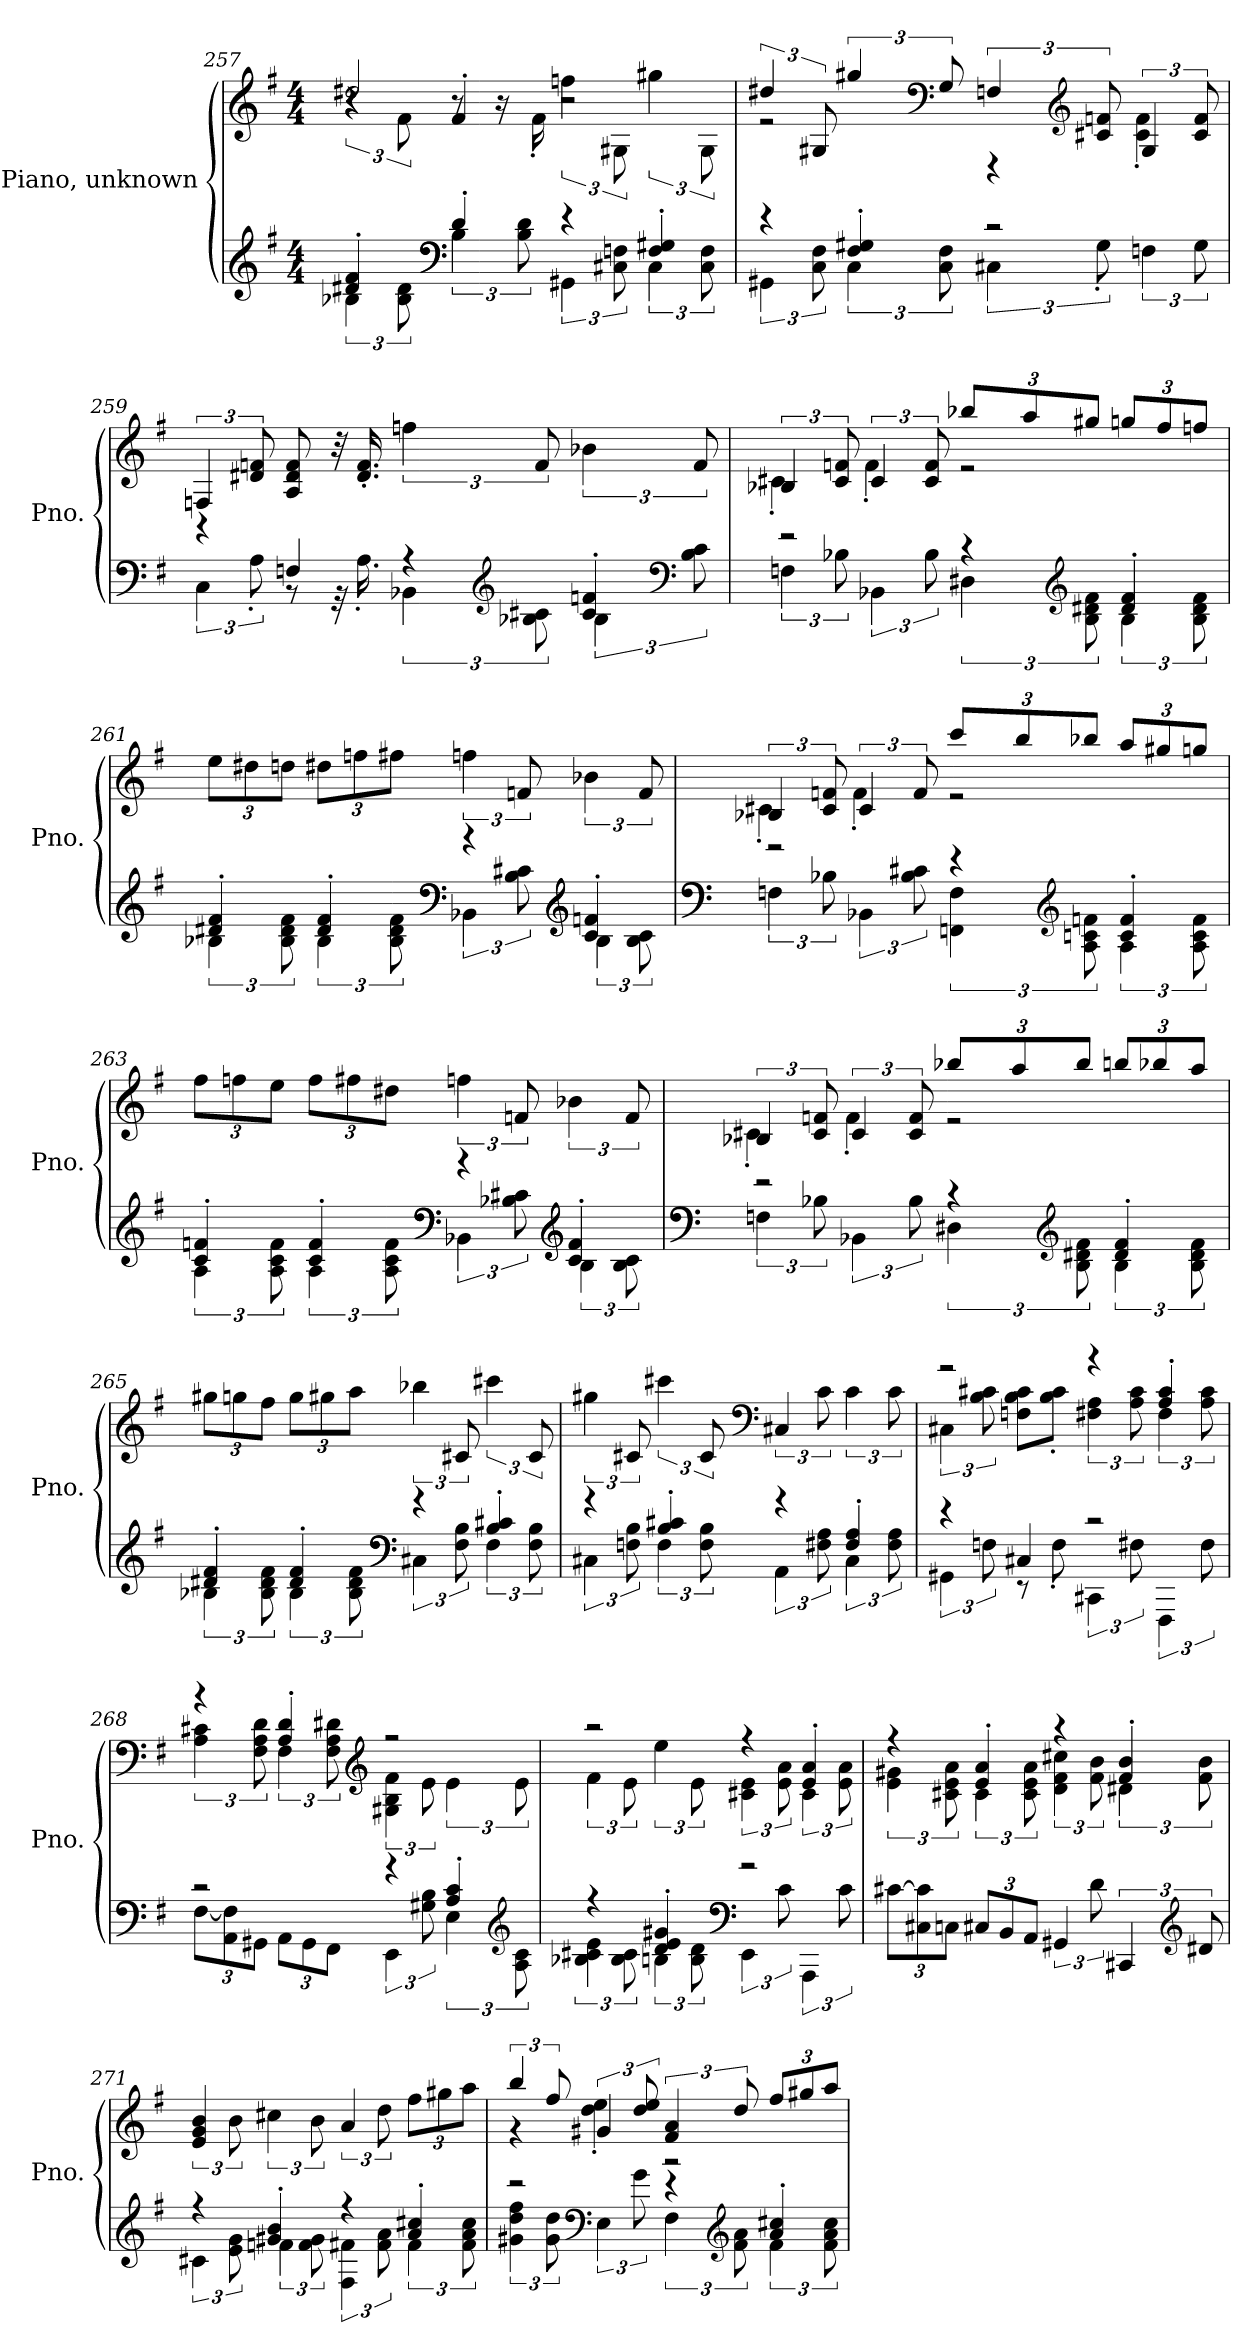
**kern	**kern
*part1	*part1
*staff2	*staff1
*I"Piano, unknown	*
*I'Pno.	*
!!LO:PB:g=z
*clefG2	*clefG2
*k[f#]	*k[f#]
*M4/4	*M4/4
=257	=257
*^	*^
*	*	*	*^
4d#X/' 4f#/'	6B-X\	2dd#X/	6r	4r
.	12B-\ 12d#\	.	12f#\	.
*clefF4	*	*	*	*
4d#'/	6B-\	.	8r	4f#'/
.	.	.	16r	.
.	12B-\ 12d#\	.	.	.
.	.	.	16f#'\	.
4r	6GG#X\	2r	6ffn\	2r
.	12C#X\ 12Fn\	.	12G#X\	.
4F/' 4G#X/'	6C#\	.	6gg#X\	.
.	12C#\ 12F\	.	12G#\	.
*	*	*	*v	*v
=258	=258	=258	=258
4r	6GG#X\	6dd#X/	2r
.	12C\ 12F#\	12G#X/	.
4F#/' 4G#X/'	6C\	6gg#X/	.
*	*	*clefF4	*
.	12C\ 12F#\	12G#/	.
2r	6C#X\	6Fn/	4r
*	*	*clefG2	*
.	12G#'\	12c#X/ 12fn/	.
.	6Fn\	6G#/	4c#\' 4f\'
.	12G#\	12c#/ 12f/	.
*	*	*v	*v
!!LO:LB:g=z
=259	=259	=259
4r	6C\	6Fn/
.	12A'\	12d#X/ 12fn/
4Fn/	8r	8A/ 8d#/ 8f/
.	32r	32r
.	16.A'\	16.d#/' 16.f/'
4r	6BB-X\	6ffn\
*clefG2	*	*
.	12B-X\ 12c#X\	12f/
4c#/' 4fn/'	6B-\	6b-X\
*clefF4	*	*
.	12B-\ 12c#\	12f/
=260	=260	=260
*	*	*^
2r	6Fn\	6B-X/	4c#X'\
.	12B-X\	12c#/ 12fn/	.
.	6BB-X\	6c#/	4f'\
.	12B-\	12c#/ 12f/	.
*	*	*Xbrackettup	*
4r	6D#X\	12bb-X/L	2r
.	.	12aa/	.
*clefG2	*	*	*
.	12B-\ 12d#X\ 12f#\	12gg#X/J	.
4d#/' 4f#/'	6B-\	12ggn/L	.
.	.	12ff#/	.
.	12B-\ 12d#\ 12f#\	12ffn/J	.
*	*	*v	*v
!!LO:LB:g=z
=261	=261	=261
4d#X/' 4f#/'	6B-X\	12ee\L
.	.	12dd#X\
.	12B-\ 12d#\ 12f#\	12ddn\J
4d#/' 4f#/'	6B-\	12dd#X\L
.	.	12ffn\
.	12B-\ 12d#\ 12f#\	12ff#X\J
*clefF4	*	*
*	*	*brackettup
4r	6BB-X\	6ffn\
.	12B-\ 12c#X\	12fn/
*clefG2	*	*
4c#/' 4fn/'	6B-\	6b-X\
.	12B-\ 12c#\	12f/
=262	=262	=262
*clefF4	*	*
*	*	*^
2r	6Fn\	6B-X/	4c#X'\
.	12B-X\	12c#/ 12fn/	.
.	6BB-X\	6c#/	4f'\
.	12B-\ 12c#X\	12f/	.
*	*	*Xbrackettup	*
4r	6FFn\ 6F\	12ccc/L	2r
.	.	12bb/	.
*clefG2	*	*	*
.	12A\ 12cn\ 12fn\	12bb-X/J	.
4c/' 4f/'	6A\	12aa/L	.
.	.	12gg#X/	.
.	12A\ 12c\ 12f\	12ggn/J	.
*	*	*v	*v
!!LO:LB:g=z
=263	=263	=263
4c/' 4fn/'	6A\	12ff#\L
.	.	12ffn\
.	12A\ 12c\ 12f\	12ee\J
4c/' 4f/'	6A\	12ff\L
.	.	12ff#X\
.	12A\ 12c\ 12f\	12dd#X\J
*clefF4	*	*
*	*	*brackettup
4r	6BB-X\	6ffn\
.	12B-X\ 12c#X\	12fn/
*clefG2	*	*
4c#/' 4f/'	6B-\	6b-X\
.	12B-\ 12c#\	12f/
=264	=264	=264
*clefF4	*	*
*	*	*^
2r	6Fn\	6B-X/	4c#X'\
.	12B-X\	12c#/ 12fn/	.
.	6BB-X\	6c#/	4f'\
.	12B-\	12c#/ 12f/	.
*	*	*Xbrackettup	*
4r	6D#X\	12bb-X/L	2r
.	.	12aa/	.
*clefG2	*	*	*
.	12B-\ 12d#X\ 12f#\	12bb-/J	.
4d#/' 4f#/'	6B-\	12bbn/L	.
.	.	12bb-X/	.
.	12B-\ 12d#\ 12f#\	12aa/J	.
*	*	*v	*v
!!LO:LB:g=z
=265	=265	=265
4d#X/' 4f#/'	6B-X\	12gg#X\L
.	.	12ggn\
.	12B-\ 12d#\ 12f#\	12ff#\J
4d#/' 4f#/'	6B-\	12gg\L
.	.	12gg#X\
.	12B-\ 12d#\ 12f#\	12aa\J
*clefF4	*	*
*	*	*brackettup
4r	6C#X\	6bb-X\
.	12F#\ 12B-\	12c#X/
4B-/' 4c#X/'	6F#\	6ccc#X\
.	12F#\ 12B-\	12c#/
=266	=266	=266
4r	6C#X\	6gg#X\
.	12Fn\ 12B\	12c#X/
4B/' 4c#X/'	6F\	6ccc#X\
.	12F\ 12B\	12c#/
*	*	*clefF4
4r	6AA\	6C#X/
.	12F#X\ 12A\	12c#\
4F#/' 4A/'	6C#\	6c#\
.	12F#\ 12A\	12c#\
!!LO:LB:g=z
=267	=267	=267
*	*	*^
4r	6GG#X\	2r	6C#X\
.	12Fn\	.	12B\ 12c#X\
4C#X/	8r	.	8Fn\ 8B\ 8c#\L
.	8F'\	.	8B\' 8c#\'J
2r	6CC#X\	4r	6F#X\ 6A\
.	12F#X\	.	12A\ 12c#\
.	6FFF#\	4A/' 4c#/'	6F#\
.	12F#\	.	12A\ 12c#\
=268	=268	=268	=268
*	*Xbrackettup	*	*
2r	[12F#\L	4r	6A\ 6c#X\
.	12AA\ 12F#\]	.	.
.	12GG#X\J	.	12F#\ 12A\ 12d\
.	12AA\L	4A/' 4d/'	6F#\
.	12GG#\	.	.
.	12FF#\J	.	12F#\ 12A\ 12d#X\
*	*	*clefG2	*
*	*brackettup	*	*
4r	6EE\	2r	6G#X\ 6B\ 6f#\
.	12G#X\ 12B\	.	12e\
4A/' 4c/'	6E\	.	6e\
*clefG2	*	*	*
.	12A\ 12c\	.	12e\
!!LO:PB:g=z	!!
=269	=269	=269	=269
4r	6B-X\ 6c#X\ 6e\	2r	6f#\
.	12B-\ 12c#\	.	12e\
4d/' 4e/' 4g#X/'	6Bn\	.	6ee\
.	12B\ 12d\	.	12e\
*clefF4	*	*	*
2r	6EE\	4r	6c#X\ 6e\
.	12c#\	.	12e\ 12a\
.	6AAA\	4e/' 4a/'	6c#\
.	12c#\	.	12e\ 12a\
*v	*v	*	*
=270	=270	=270
*Xbrackettup	*	*
[12c#X\L	4r	6e\ 6g#X\
12C#X\ 12c#\]	.	.
12Cn\J	.	12c#X\ 12e\ 12a\
12C#X/L	4e/' 4a/'	6c#\
12BB/	.	.
12AA/J	.	12c#\ 12e\ 12a\
*brackettup	*	*
6GG#X/	4r	6d\ 6f#\ 6cc#X\
12d\	.	12f#\ 12b\
6CC#X/	4f#/' 4b/'	6d#X\
*clefG2	*	*
12d#X/	.	12f#\ 12b\
*	*v	*v
!!LO:LB:g=z
=271	=271
*^	*
4r	6c#X\	6e/ 6g/ 6b/
.	12e\ 12g\	12b\
4g#X/' 4b/'	6fn\	6cc#X\
.	12f\ 12g#\	12b\
4r	6F#\ 6f#X\	6a/
.	12f#\ 12a\	12dd\
*	*	*Xbrackettup
4a/' 4cc#X/'	6f#\	12ff#\L
.	.	12gg#X\
.	12f#\ 12a\ 12cc#\	12aa\J
=272	=272	=272
*	*	*brackettup
*	*	*^
2r	6g#X\ 6dd\ 6ff#\	6bb/	4r
.	12g#\ 12dd\	12ff#/	.
*clefF4	*	*	*
.	6E\	6g#X/	4dd\' 4ee\'
.	12g#\	12dd/ 12ee/	.
4r	6F#\	6f#/ 6a/	2r
*clefG2	*	*	*
.	12f#\ 12a\	12dd/	.
*	*	*Xbrackettup	*
4a/' 4cc#X/'	6f#\	12ff#/L	.
.	.	12gg#X/	.
.	12f#\ 12a\ 12cc#\	12aa/J	.
*v	*v	*	*
*	*v	*v
=	=
*-	*-
